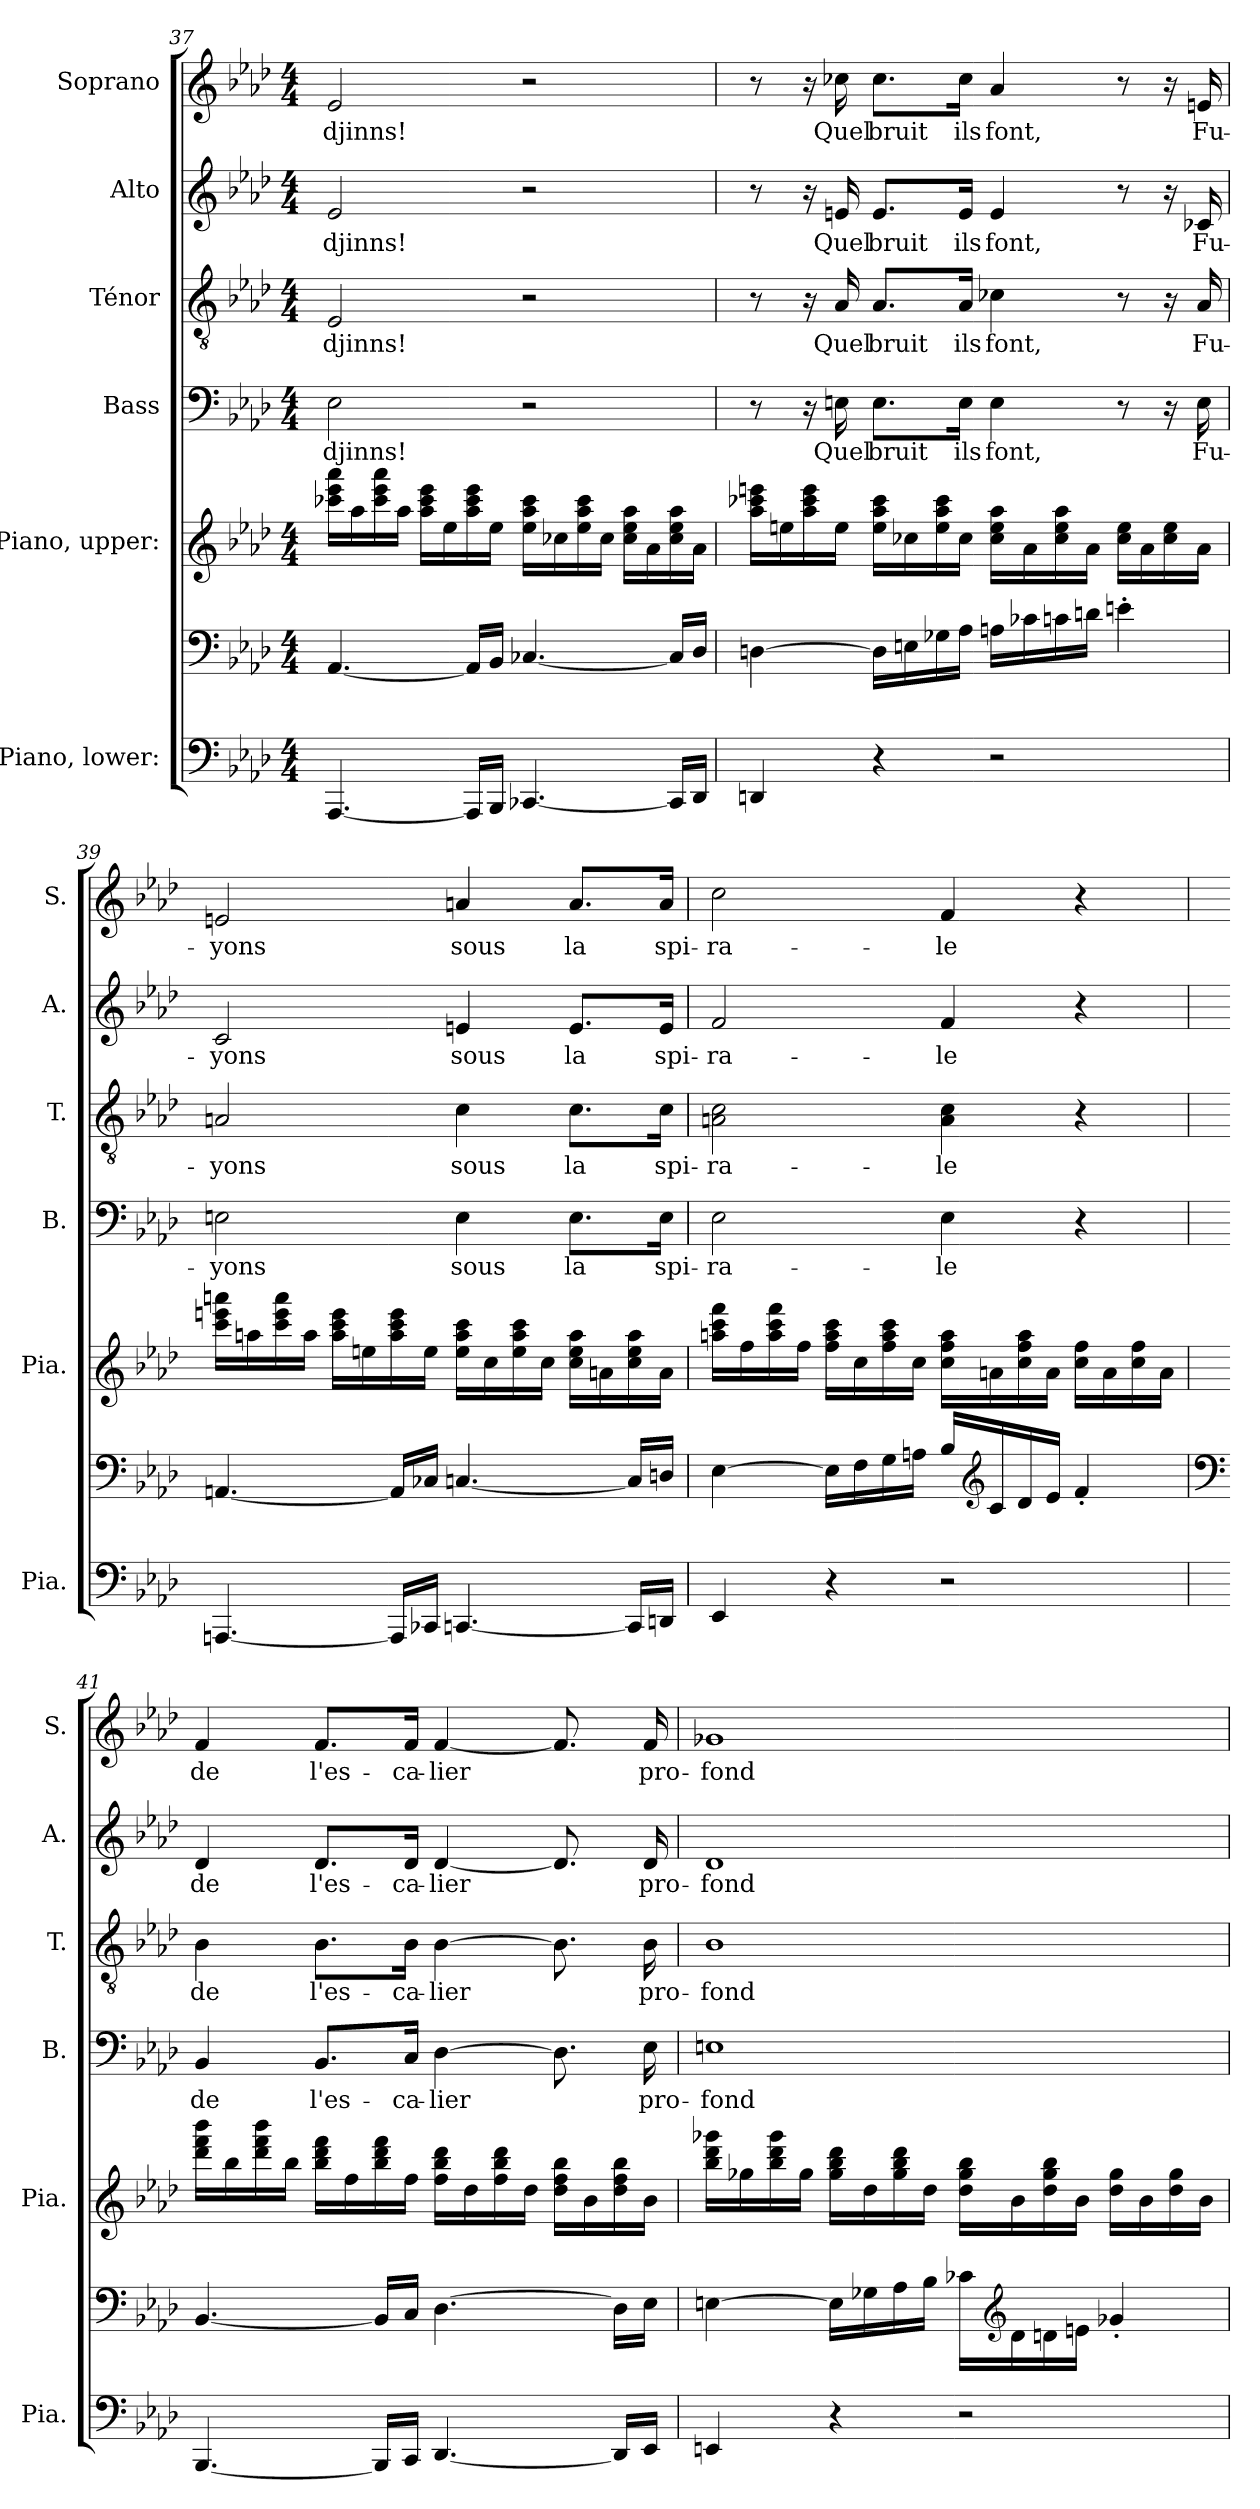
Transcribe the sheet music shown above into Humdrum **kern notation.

**kern	**kern	**kern	**kern	**text	**kern	**text	**kern	**text	**kern	**text
*part6	*part6	*part5	*part4	*part4	*part3	*part3	*part2	*part2	*part1	*part1
*staff7	*staff6	*staff5	*staff4	*staff4	*staff3	*staff3	*staff2	*staff2	*staff1	*staff1
*I"Piano, lower:	*	*I"Piano, upper:	*I"Bass	*	*I"Ténor	*	*I"Alto	*	*I"Soprano	*
*I'Pia.	*	*I'Pia.	*I'B.	*	*I'T.	*	*I'A.	*	*I'S.	*
!!LO:PB:g=z
*clefF4	*clefF4	*clefG2	*clefF4	*	*clefGv2	*	*clefG2	*	*clefG2	*
*k[b-e-a-d-]	*k[b-e-a-d-]	*k[b-e-a-d-]	*k[b-e-a-d-]	*	*k[b-e-a-d-]	*	*k[b-e-a-d-]	*	*k[b-e-a-d-]	*
*M4/4	*M4/4	*M4/4	*M4/4	*	*M4/4	*	*M4/4	*	*M4/4	*
=37	=37	=37	=37	=37	=37	=37	=37	=37	=37	=37
!	!	!	!	!LO:LY:b	!	!LO:LY:b	!	!LO:LY:b	!	!LO:LY:b
[4.AAA-/	[4.AA-/	16ccc-X\ 16eee-\ 16aaa-\LL	2E-\	djinns!	2E-/	djinns!	2e-/	djinns!	2e-/	djinns!
.	.	16aa-\	.	.	.	.	.	.	.	.
.	.	16ccc-\ 16eee-\ 16aaa-\	.	.	.	.	.	.	.	.
.	.	16aa-\JJ	.	.	.	.	.	.	.	.
.	.	16aa-\ 16ccc-\ 16eee-\LL	.	.	.	.	.	.	.	.
.	.	16ee-\	.	.	.	.	.	.	.	.
16AAA-/LL]	16AA-/LL]	16aa-\ 16ccc-\ 16eee-\	.	.	.	.	.	.	.	.
16BBB-/JJ	16BB-/JJ	16ee-\JJ	.	.	.	.	.	.	.	.
[4.CC-X/	[4.C-X/	16ee-\ 16aa-\ 16ccc-\LL	2r	.	2r	.	2r	.	2r	.
.	.	16cc-X\	.	.	.	.	.	.	.	.
.	.	16ee-\ 16aa-\ 16ccc-\	.	.	.	.	.	.	.	.
.	.	16cc-\JJ	.	.	.	.	.	.	.	.
.	.	16cc-\ 16ee-\ 16aa-\LL	.	.	.	.	.	.	.	.
.	.	16a-\	.	.	.	.	.	.	.	.
16CC-/LL]	16C-/LL]	16cc-\ 16ee-\ 16aa-\	.	.	.	.	.	.	.	.
16DD-/JJ	16D-/JJ	16a-\JJ	.	.	.	.	.	.	.	.
=38	=38	=38	=38	=38	=38	=38	=38	=38	=38	=38
4DDn/	[4Dn\	16aa-\ 16ccc-X\ 16eeen\LL	8r	.	8r	.	8r	.	8r	.
.	.	16een\	.	.	.	.	.	.	.	.
.	.	16aa-\ 16ccc-\ 16eee\	16r	.	16r	.	16r	.	16r	.
!	!	!	!	!LO:LY:b	!	!LO:LY:b	!	!LO:LY:b	!	!LO:LY:b
.	.	16ee\JJ	16En\	Quel	16A-/	Quel	16en/	Quel	16cc-X\	Quel
!	!	!	!	!LO:LY:b	!	!LO:LY:b	!	!LO:LY:b	!	!LO:LY:b
4r	16D\LL]	16ee\ 16aa-\ 16ccc-\LL	8.E\L	bruit	8.A-/L	bruit	8.e/L	bruit	8.cc-\L	bruit
.	16En\	16cc-X\	.	.	.	.	.	.	.	.
.	16G-X\	16ee\ 16aa-\ 16ccc-\	.	.	.	.	.	.	.	.
!	!	!	!	!LO:LY:b	!	!LO:LY:b	!	!LO:LY:b	!	!LO:LY:b
.	16A-\JJ	16cc-\JJ	16E\Jk	ils	16A-/Jk	ils	16e/Jk	ils	16cc-\Jk	ils
!	!	!	!	!LO:LY:b	!	!LO:LY:b	!	!LO:LY:b	!	!LO:LY:b
2r	16An\LL	16cc-\ 16ee\ 16aa-\LL	4E\	font,	4c-X\	font,	4e/	font,	4a-/	font,
.	16c-X\	16a-\	.	.	.	.	.	.	.	.
.	16cn\	16cc-\ 16ee\ 16aa-\	.	.	.	.	.	.	.	.
.	16dn\JJ	16a-\JJ	.	.	.	.	.	.	.	.
.	4en'\	16cc-\ 16ee\LL	8r	.	8r	.	8r	.	8r	.
.	.	16a-\	.	.	.	.	.	.	.	.
.	.	16cc-\ 16ee\	16r	.	16r	.	16r	.	16r	.
!	!	!	!	!LO:LY:b	!	!LO:LY:b	!	!LO:LY:b	!	!LO:LY:b
.	.	16a-\JJ	16E\	Fu-	16A-/	Fu-	16c-X/	Fu-	16en/	Fu-
!!LO:PB:g=z
=39	=39	=39	=39	=39	=39	=39	=39	=39	=39	=39
!	!	!	!	!LO:LY:b	!	!LO:LY:b	!	!LO:LY:b	!	!LO:LY:b
[4.AAAn/	[4.AAn/	16ccc\ 16eeen\ 16aaan\LL	2En\	-yons	2An/	-yons	2c/	-yons	2en/	-yons
.	.	16aan\	.	.	.	.	.	.	.	.
.	.	16ccc\ 16eee\ 16aaa\	.	.	.	.	.	.	.	.
.	.	16aa\JJ	.	.	.	.	.	.	.	.
.	.	16aa\ 16ccc\ 16eee\LL	.	.	.	.	.	.	.	.
.	.	16een\	.	.	.	.	.	.	.	.
16AAA/LL]	16AA/LL]	16aa\ 16ccc\ 16eee\	.	.	.	.	.	.	.	.
16CC-X/JJ	16C-X/JJ	16ee\JJ	.	.	.	.	.	.	.	.
!	!	!	!	!LO:LY:b	!	!LO:LY:b	!	!LO:LY:b	!	!LO:LY:b
[4.CCn/	[4.Cn/	16ee\ 16aa\ 16ccc\LL	4E\	sous	4c\	sous	4en/	sous	4an/	sous
.	.	16cc\	.	.	.	.	.	.	.	.
.	.	16ee\ 16aa\ 16ccc\	.	.	.	.	.	.	.	.
.	.	16cc\JJ	.	.	.	.	.	.	.	.
!	!	!	!	!LO:LY:b	!	!LO:LY:b	!	!LO:LY:b	!	!LO:LY:b
.	.	16cc\ 16ee\ 16aa\LL	8.E\L	la	8.c\L	la	8.e/L	la	8.a/L	la
.	.	16an\	.	.	.	.	.	.	.	.
16CC/LL]	16C/LL]	16cc\ 16ee\ 16aa\	.	.	.	.	.	.	.	.
!	!	!	!	!LO:LY:b	!	!LO:LY:b	!	!LO:LY:b	!	!LO:LY:b
16DDn/JJ	16Dn/JJ	16a\JJ	16E\Jk	spi-	16c\Jk	spi-	16e/Jk	spi-	16a/Jk	spi-
=40	=40	=40	=40	=40	=40	=40	=40	=40	=40	=40
!	!	!	!	!LO:LY:b	!	!LO:LY:b	!	!LO:LY:b	!	!LO:LY:b
4EE-/	[4E-\	16aan\ 16ccc\ 16fff\LL	2E-\	-ra-	2An\ 2c\	-ra-	2f/	-ra-	2cc\	-ra-
.	.	16ff\	.	.	.	.	.	.	.	.
.	.	16aa\ 16ccc\ 16fff\	.	.	.	.	.	.	.	.
.	.	16ff\JJ	.	.	.	.	.	.	.	.
4r	16E-\LL]	16ff\ 16aa\ 16ccc\LL	.	.	.	.	.	.	.	.
.	16F\	16cc\	.	.	.	.	.	.	.	.
.	16G\	16ff\ 16aa\ 16ccc\	.	.	.	.	.	.	.	.
.	16An\JJ	16cc\JJ	.	.	.	.	.	.	.	.
!	!	!	!	!LO:LY:b	!	!LO:LY:b	!	!LO:LY:b	!	!LO:LY:b
2r	16B-/LL	16cc\ 16ff\ 16aa\LL	4E-\	-le	4A\ 4c\	-le	4f/	-le	4f/	-le
*	*clefG2	*	*	*	*	*	*	*	*	*
.	16c/	16an\	.	.	.	.	.	.	.	.
.	16d-/	16cc\ 16ff\ 16aa\	.	.	.	.	.	.	.	.
.	16e-/JJ	16a\JJ	.	.	.	.	.	.	.	.
.	4f'/	16cc\ 16ff\LL	4r	.	4r	.	4r	.	4r	.
.	.	16a\	.	.	.	.	.	.	.	.
.	.	16cc\ 16ff\	.	.	.	.	.	.	.	.
.	.	16a\JJ	.	.	.	.	.	.	.	.
!!LO:PB:g=z
=41	=41	=41	=41	=41	=41	=41	=41	=41	=41	=41
*	*clefF4	*	*	*	*	*	*	*	*	*
!	!	!	!	!LO:LY:b	!	!LO:LY:b	!	!LO:LY:b	!	!LO:LY:b
[4.BBB-/	[4.BB-/	16ddd-\ 16fff\ 16bbb-\LL	4BB-/	de	4B-\	de	4d-/	de	4f/	de
.	.	16bb-\	.	.	.	.	.	.	.	.
.	.	16ddd-\ 16fff\ 16bbb-\	.	.	.	.	.	.	.	.
.	.	16bb-\JJ	.	.	.	.	.	.	.	.
!	!	!	!	!LO:LY:b	!	!LO:LY:b	!	!LO:LY:b	!	!LO:LY:b
.	.	16bb-\ 16ddd-\ 16fff\LL	8.BB-/L	l'es-	8.B-\L	l'es-	8.d-/L	l'es-	8.f/L	l'es-
.	.	16ff\	.	.	.	.	.	.	.	.
16BBB-/LL]	16BB-/LL]	16bb-\ 16ddd-\ 16fff\	.	.	.	.	.	.	.	.
!	!	!	!	!LO:LY:b	!	!LO:LY:b	!	!LO:LY:b	!	!LO:LY:b
16CC/JJ	16C/JJ	16ff\JJ	16C/Jk	-ca-	16B-\Jk	-ca-	16d-/Jk	-ca-	16f/Jk	-ca-
!	!	!	!	!LO:LY:b	!	!LO:LY:b	!	!LO:LY:b	!	!LO:LY:b
[4.DD-/	[4.D-\	16ff\ 16bb-\ 16ddd-\LL	[4D-\	-lier	[4B-\	-lier	[4d-/	-lier	[4f/	-lier
.	.	16dd-\	.	.	.	.	.	.	.	.
.	.	16ff\ 16bb-\ 16ddd-\	.	.	.	.	.	.	.	.
.	.	16dd-\JJ	.	.	.	.	.	.	.	.
.	.	16dd-\ 16ff\ 16bb-\LL	8.D-\]	.	8.B-\]	.	8.d-/]	.	8.f/]	.
.	.	16b-\	.	.	.	.	.	.	.	.
16DD-/LL]	16D-\LL]	16dd-\ 16ff\ 16bb-\	.	.	.	.	.	.	.	.
!	!	!	!	!LO:LY:b	!	!LO:LY:b	!	!LO:LY:b	!	!LO:LY:b
16EE-/JJ	16E-\JJ	16b-\JJ	16E-\	pro-	16B-\	pro-	16d-/	pro-	16f/	pro-
=42	=42	=42	=42	=42	=42	=42	=42	=42	=42	=42
!	!	!	!	!LO:LY:b	!	!LO:LY:b	!	!LO:LY:b	!	!LO:LY:b
4EEn/	[4En\	16bb-\ 16ddd-\ 16ggg-X\LL	1En	-fond	1B-	-fond	1d-	-fond	1g-X	-fond
.	.	16gg-X\	.	.	.	.	.	.	.	.
.	.	16bb-\ 16ddd-\ 16ggg-\	.	.	.	.	.	.	.	.
.	.	16gg-\JJ	.	.	.	.	.	.	.	.
4r	16E\LL]	16gg-\ 16bb-\ 16ddd-\LL	.	.	.	.	.	.	.	.
.	16G-X\	16dd-\	.	.	.	.	.	.	.	.
.	16A-\	16gg-\ 16bb-\ 16ddd-\	.	.	.	.	.	.	.	.
.	16B-\JJ	16dd-\JJ	.	.	.	.	.	.	.	.
2r	16c-X\LL	16dd-\ 16gg-\ 16bb-\LL	.	.	.	.	.	.	.	.
*	*clefG2	*	*	*	*	*	*	*	*	*
.	16d-\	16b-\	.	.	.	.	.	.	.	.
.	16dn\	16dd-\ 16gg-\ 16bb-\	.	.	.	.	.	.	.	.
.	16en\JJ	16b-\JJ	.	.	.	.	.	.	.	.
.	4g-X'/	16dd-\ 16gg-\LL	.	.	.	.	.	.	.	.
.	.	16b-\	.	.	.	.	.	.	.	.
.	.	16dd-\ 16gg-\	.	.	.	.	.	.	.	.
.	.	16b-\JJ	.	.	.	.	.	.	.	.
=	=	=	=	=	=	=	=	=	=	=
*-	*-	*-	*-	*-	*-	*-	*-	*-	*-	*-
